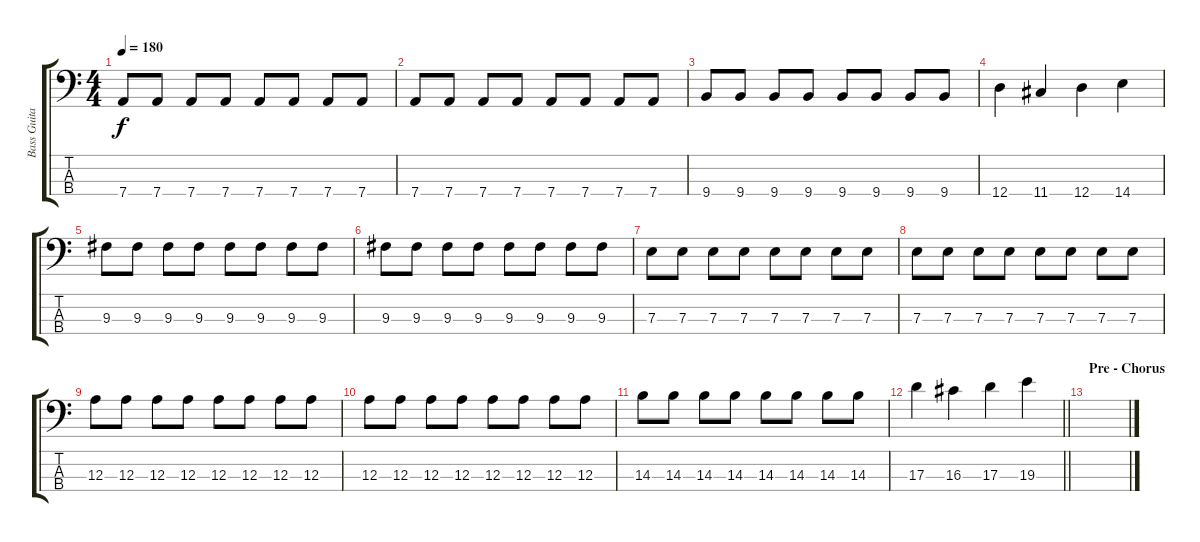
\track ("Bass Guitar" "Bass Guita") {instrument electricbassfinger}
\staff {score tabs}
\tuning (G2 D2 A1 D1) {hide}
\ts (4 4)
\tempo 180
\clef f4
\ks c
7.4.8{dy f} 7.4.8 7.4.8 7.4.8 7.4.8 7.4.8 7.4.8 7.4.8 |
7.4.8 7.4.8 7.4.8 7.4.8 7.4.8 7.4.8 7.4.8 7.4.8 |
9.4.8 9.4.8 9.4.8 9.4.8 9.4.8 9.4.8 9.4.8 9.4.8 |
12.4.4 11.4.4 12.4.4 14.4.4 |
9.3.8 9.3.8 9.3.8 9.3.8 9.3.8 9.3.8 9.3.8 9.3.8 |
9.3.8 9.3.8 9.3.8 9.3.8 9.3.8 9.3.8 9.3.8 9.3.8 |
7.3.8 7.3.8 7.3.8 7.3.8 7.3.8 7.3.8 7.3.8 7.3.8 |
7.3.8 7.3.8 7.3.8 7.3.8 7.3.8 7.3.8 7.3.8 7.3.8 |
12.3.8 12.3.8 12.3.8 12.3.8 12.3.8 12.3.8 12.3.8 12.3.8 |
12.3.8 12.3.8 12.3.8 12.3.8 12.3.8 12.3.8 12.3.8 12.3.8 |
14.3.8 14.3.8 14.3.8 14.3.8 14.3.8 14.3.8 14.3.8 14.3.8 |
\barLineRight lightlight
17.3.4 16.3.4 17.3.4 19.3.4 |
\section ("" "Pre - Chorus")
